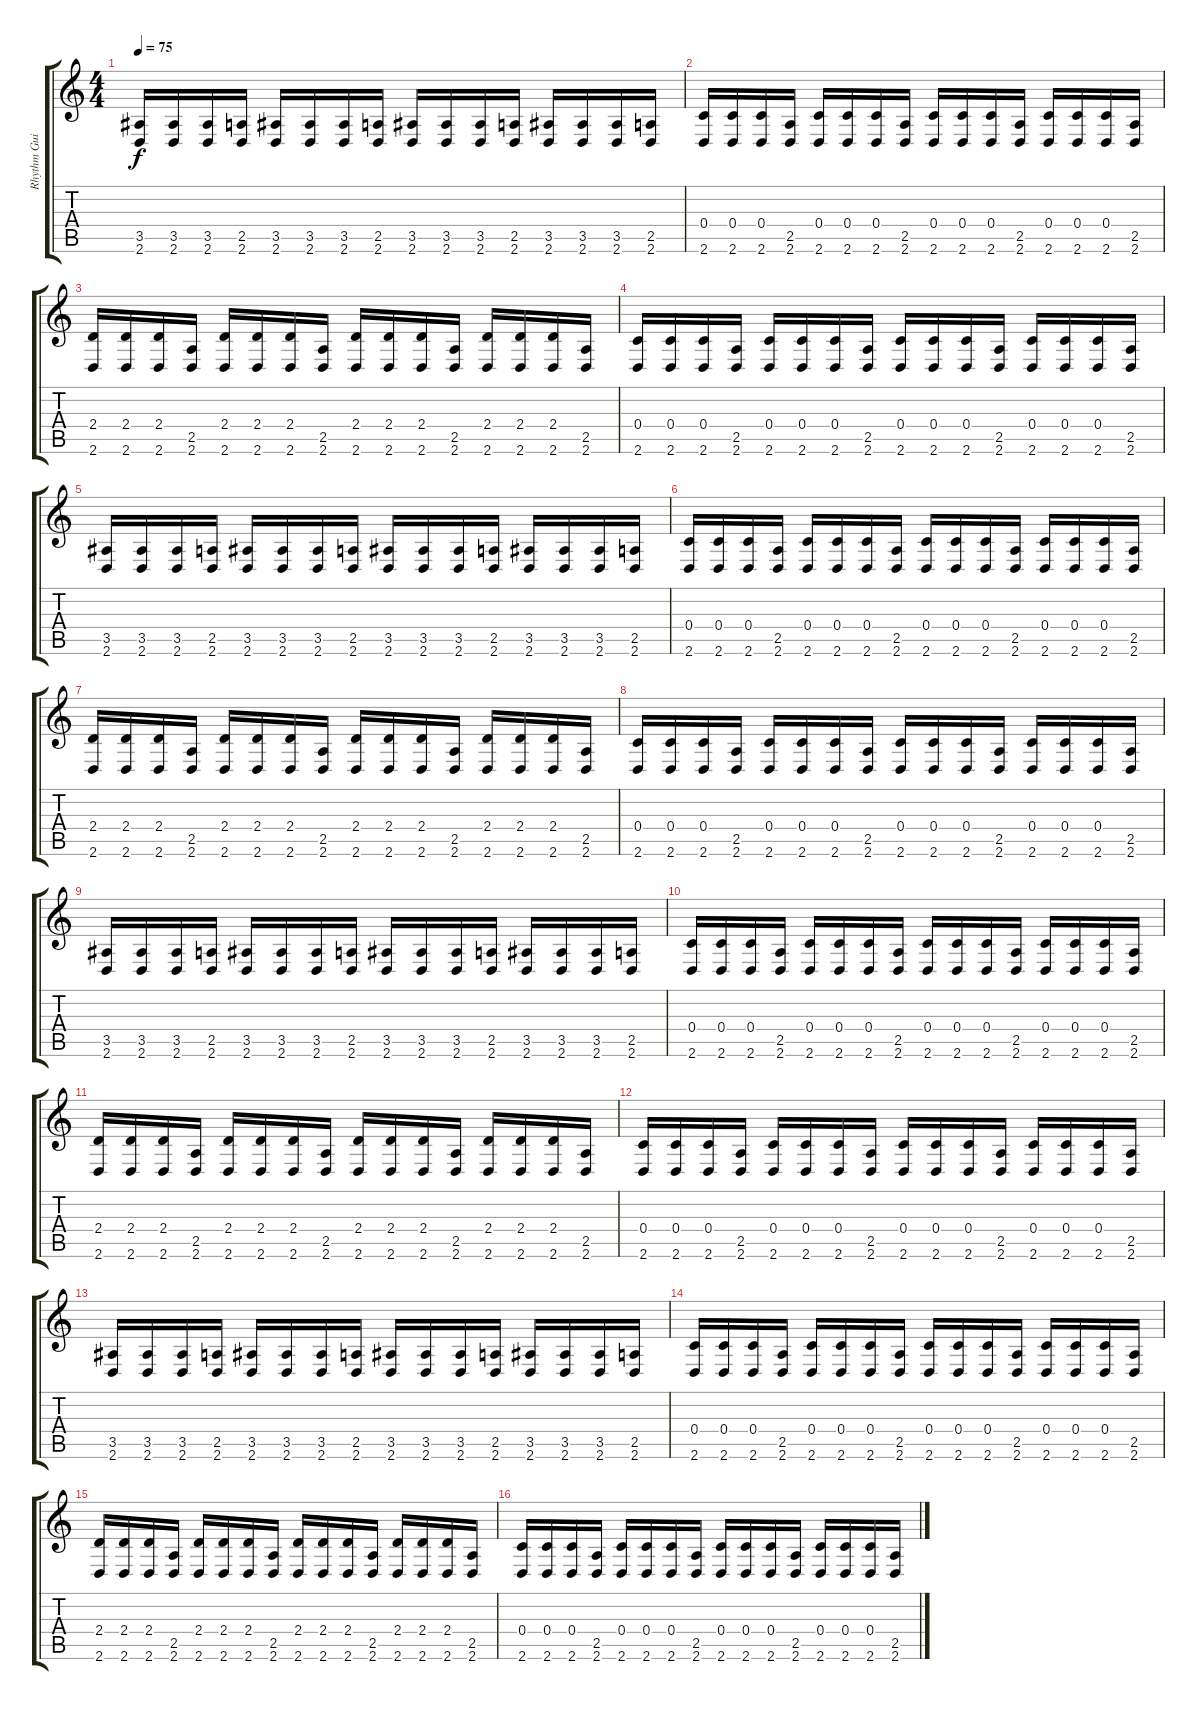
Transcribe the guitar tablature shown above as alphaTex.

\track ("Rhythm Guitar" "Rhythm Gui") {instrument distortionguitar}
\staff {score tabs}
\tuning (D4 A3 F3 C3 G2 C2) {hide}
\ts (4 4)
\tempo 75
\clef g2
\ks c
(3.5 2.6).16{dy f} (3.5 2.6).16 (3.5 2.6).16 (2.5 2.6).16 (3.5 2.6).16 (3.5 2.6).16 (3.5 2.6).16 (2.5 2.6).16 (3.5 2.6).16 (3.5 2.6).16 (3.5 2.6).16 (2.5 2.6).16 (3.5 2.6).16 (3.5 2.6).16 (3.5 2.6).16 (2.5 2.6).16 |
(0.4 2.6).16 (0.4 2.6).16 (0.4 2.6).16 (2.5 2.6).16 (0.4 2.6).16 (0.4 2.6).16 (0.4 2.6).16 (2.5 2.6).16 (0.4 2.6).16 (0.4 2.6).16 (0.4 2.6).16 (2.5 2.6).16 (0.4 2.6).16 (0.4 2.6).16 (0.4 2.6).16 (2.5 2.6).16 |
(2.4 2.6).16 (2.4 2.6).16 (2.4 2.6).16 (2.5 2.6).16 (2.4 2.6).16 (2.4 2.6).16 (2.4 2.6).16 (2.5 2.6).16 (2.4 2.6).16 (2.4 2.6).16 (2.4 2.6).16 (2.5 2.6).16 (2.4 2.6).16 (2.4 2.6).16 (2.4 2.6).16 (2.5 2.6).16 |
(0.4 2.6).16 (0.4 2.6).16 (0.4 2.6).16 (2.5 2.6).16 (0.4 2.6).16 (0.4 2.6).16 (0.4 2.6).16 (2.5 2.6).16 (0.4 2.6).16 (0.4 2.6).16 (0.4 2.6).16 (2.5 2.6).16 (0.4 2.6).16 (0.4 2.6).16 (0.4 2.6).16 (2.5 2.6).16 |
(3.5 2.6).16 (3.5 2.6).16 (3.5 2.6).16 (2.5 2.6).16 (3.5 2.6).16 (3.5 2.6).16 (3.5 2.6).16 (2.5 2.6).16 (3.5 2.6).16 (3.5 2.6).16 (3.5 2.6).16 (2.5 2.6).16 (3.5 2.6).16 (3.5 2.6).16 (3.5 2.6).16 (2.5 2.6).16 |
(0.4 2.6).16 (0.4 2.6).16 (0.4 2.6).16 (2.5 2.6).16 (0.4 2.6).16 (0.4 2.6).16 (0.4 2.6).16 (2.5 2.6).16 (0.4 2.6).16 (0.4 2.6).16 (0.4 2.6).16 (2.5 2.6).16 (0.4 2.6).16 (0.4 2.6).16 (0.4 2.6).16 (2.5 2.6).16 |
(2.4 2.6).16 (2.4 2.6).16 (2.4 2.6).16 (2.5 2.6).16 (2.4 2.6).16 (2.4 2.6).16 (2.4 2.6).16 (2.5 2.6).16 (2.4 2.6).16 (2.4 2.6).16 (2.4 2.6).16 (2.5 2.6).16 (2.4 2.6).16 (2.4 2.6).16 (2.4 2.6).16 (2.5 2.6).16 |
(0.4 2.6).16 (0.4 2.6).16 (0.4 2.6).16 (2.5 2.6).16 (0.4 2.6).16 (0.4 2.6).16 (0.4 2.6).16 (2.5 2.6).16 (0.4 2.6).16 (0.4 2.6).16 (0.4 2.6).16 (2.5 2.6).16 (0.4 2.6).16 (0.4 2.6).16 (0.4 2.6).16 (2.5 2.6).16 |
(3.5 2.6).16{volume 15} (3.5 2.6).16 (3.5 2.6).16 (2.5 2.6).16 (3.5 2.6).16 (3.5 2.6).16 (3.5 2.6).16 (2.5 2.6).16 (3.5 2.6).16 (3.5 2.6).16 (3.5 2.6).16 (2.5 2.6).16 (3.5 2.6).16 (3.5 2.6).16 (3.5 2.6).16 (2.5 2.6).16 |
(0.4 2.6).16 (0.4 2.6).16 (0.4 2.6).16 (2.5 2.6).16 (0.4 2.6).16 (0.4 2.6).16 (0.4 2.6).16 (2.5 2.6).16 (0.4 2.6).16 (0.4 2.6).16 (0.4 2.6).16 (2.5 2.6).16 (0.4 2.6).16 (0.4 2.6).16 (0.4 2.6).16 (2.5 2.6).16 |
(2.4 2.6).16 (2.4 2.6).16 (2.4 2.6).16 (2.5 2.6).16 (2.4 2.6).16 (2.4 2.6).16 (2.4 2.6).16 (2.5 2.6).16 (2.4 2.6).16 (2.4 2.6).16 (2.4 2.6).16 (2.5 2.6).16 (2.4 2.6).16 (2.4 2.6).16 (2.4 2.6).16 (2.5 2.6).16 |
(0.4 2.6).16 (0.4 2.6).16 (0.4 2.6).16 (2.5 2.6).16 (0.4 2.6).16 (0.4 2.6).16 (0.4 2.6).16 (2.5 2.6).16 (0.4 2.6).16 (0.4 2.6).16 (0.4 2.6).16 (2.5 2.6).16 (0.4 2.6).16 (0.4 2.6).16 (0.4 2.6).16 (2.5 2.6).16 |
(3.5 2.6).16 (3.5 2.6).16 (3.5 2.6).16 (2.5 2.6).16 (3.5 2.6).16 (3.5 2.6).16 (3.5 2.6).16 (2.5 2.6).16 (3.5 2.6).16 (3.5 2.6).16 (3.5 2.6).16 (2.5 2.6).16 (3.5 2.6).16 (3.5 2.6).16 (3.5 2.6).16 (2.5 2.6).16 |
(0.4 2.6).16 (0.4 2.6).16 (0.4 2.6).16 (2.5 2.6).16 (0.4 2.6).16 (0.4 2.6).16 (0.4 2.6).16 (2.5 2.6).16 (0.4 2.6).16 (0.4 2.6).16 (0.4 2.6).16 (2.5 2.6).16 (0.4 2.6).16 (0.4 2.6).16 (0.4 2.6).16 (2.5 2.6).16 |
(2.4 2.6).16 (2.4 2.6).16 (2.4 2.6).16 (2.5 2.6).16 (2.4 2.6).16 (2.4 2.6).16 (2.4 2.6).16 (2.5 2.6).16 (2.4 2.6).16 (2.4 2.6).16 (2.4 2.6).16 (2.5 2.6).16 (2.4 2.6).16 (2.4 2.6).16 (2.4 2.6).16 (2.5 2.6).16 |
(0.4 2.6).16 (0.4 2.6).16 (0.4 2.6).16 (2.5 2.6).16 (0.4 2.6).16 (0.4 2.6).16 (0.4 2.6).16 (2.5 2.6).16 (0.4 2.6).16 (0.4 2.6).16 (0.4 2.6).16 (2.5 2.6).16 (0.4 2.6).16 (0.4 2.6).16 (0.4 2.6).16 (2.5 2.6).16
